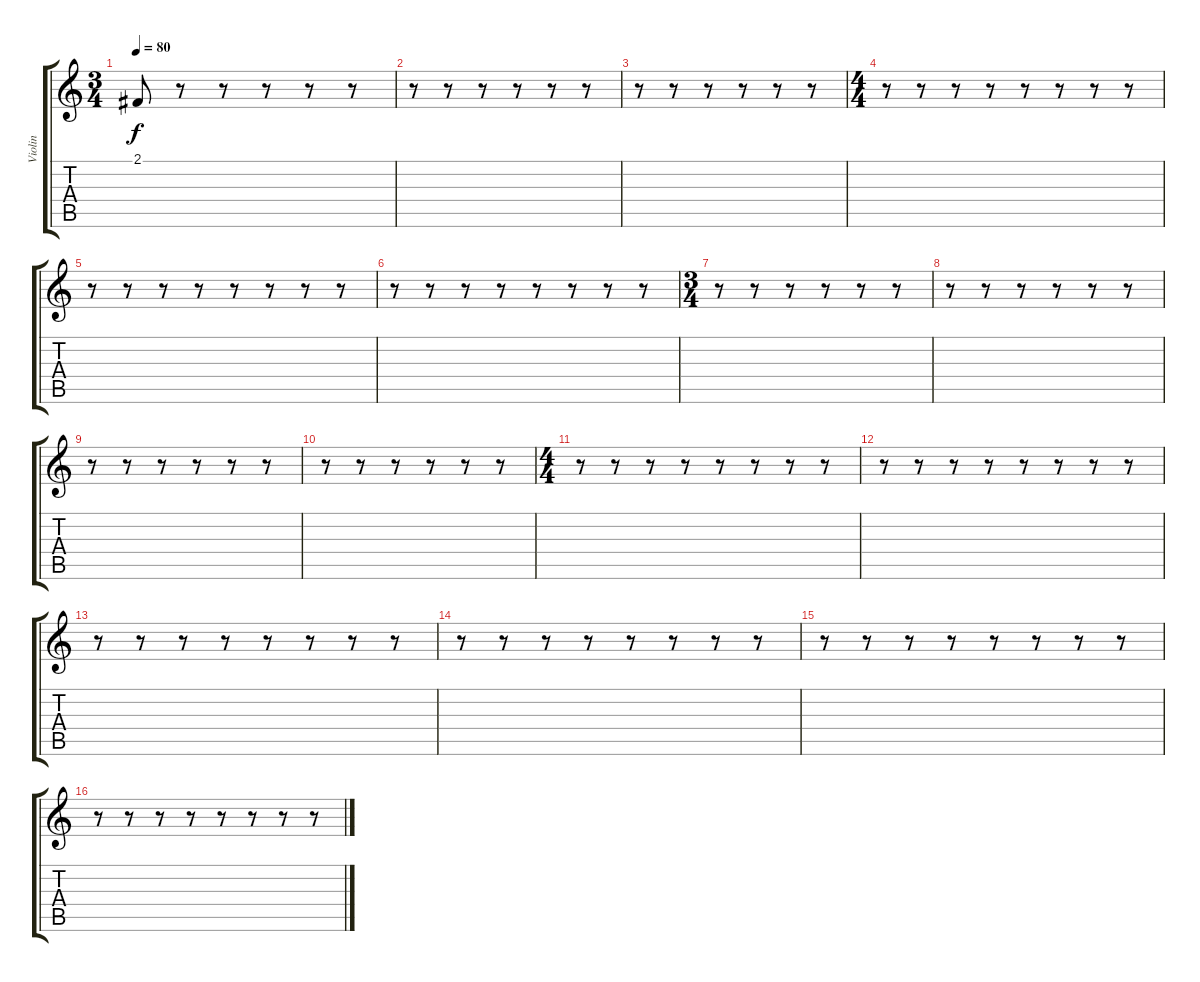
\track ("Violin        " "Violin    ") {instrument violin}
\staff {score tabs}
\tuning (E4 B3 G3 D3 A2 E2) {hide}
\ts (3 4)
\tempo 80
\clef g2
\ks c
2.1{t}.8{dy f} r.8 r.8 r.8 r.8 r.8 |
r.8 r.8 r.8 r.8 r.8 r.8 |
r.8 r.8 r.8 r.8 r.8 r.8 |
\ts (4 4)
r.8 r.8 r.8 r.8 r.8 r.8 r.8 r.8 |
r.8 r.8 r.8 r.8 r.8 r.8 r.8 r.8 |
r.8 r.8 r.8 r.8 r.8 r.8 r.8 r.8 |
\ts (3 4)
r.8 r.8 r.8 r.8 r.8 r.8 |
r.8 r.8 r.8 r.8 r.8 r.8 |
r.8 r.8 r.8 r.8 r.8 r.8 |
r.8 r.8 r.8 r.8 r.8 r.8 |
\ts (4 4)
r.8 r.8 r.8 r.8 r.8 r.8 r.8 r.8 |
r.8 r.8 r.8 r.8 r.8 r.8 r.8 r.8 |
r.8 r.8 r.8 r.8 r.8 r.8 r.8 r.8 |
r.8 r.8 r.8 r.8 r.8 r.8 r.8 r.8 |
r.8 r.8 r.8 r.8 r.8 r.8 r.8 r.8 |
r.8 r.8 r.8 r.8 r.8 r.8 r.8 r.8
